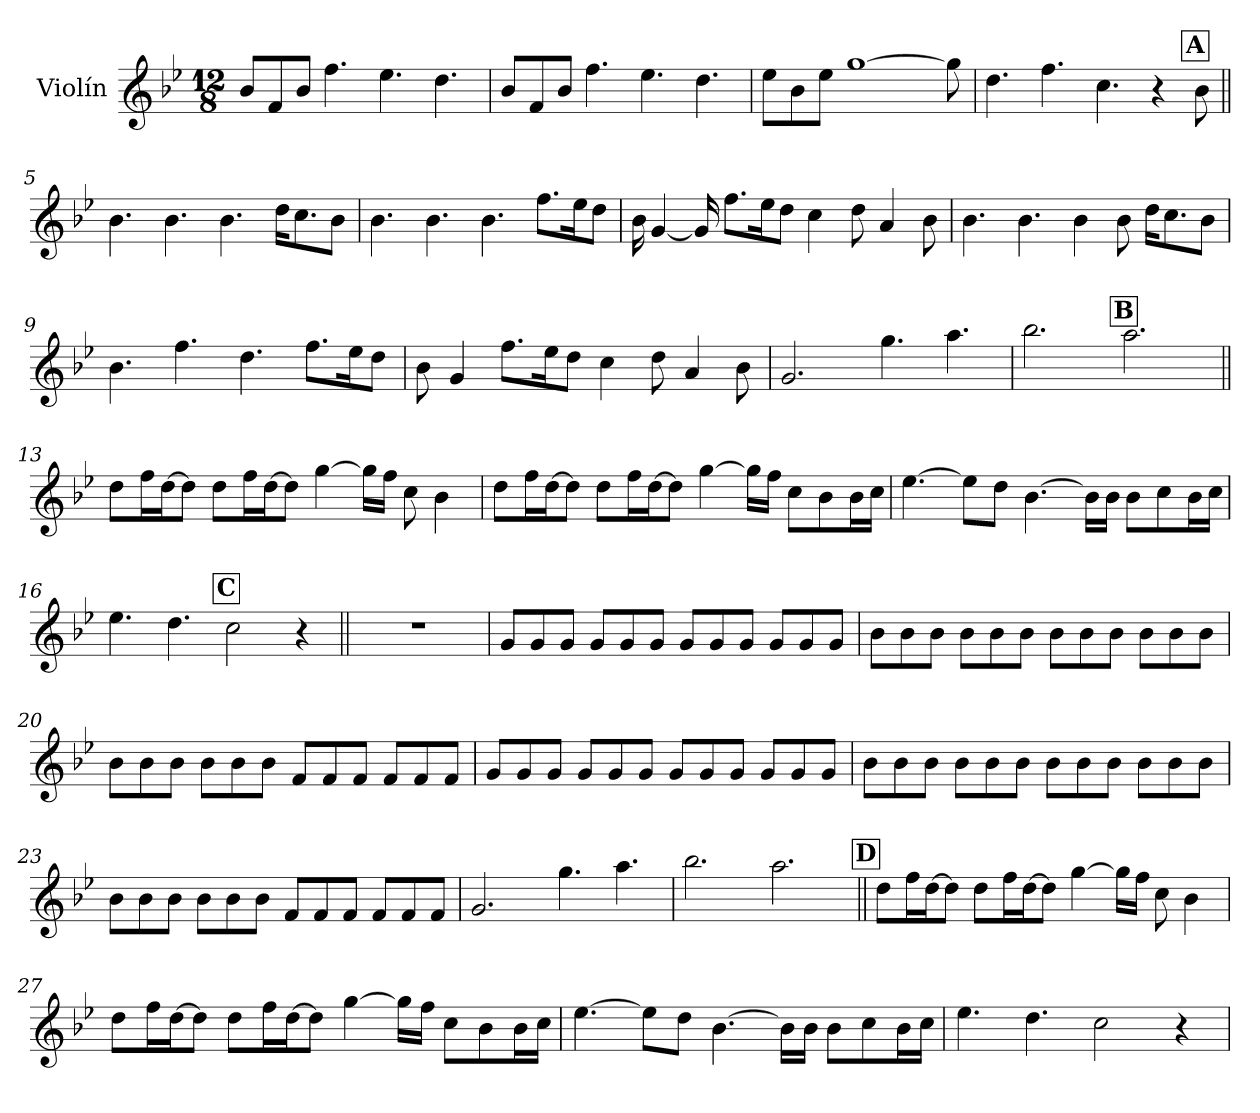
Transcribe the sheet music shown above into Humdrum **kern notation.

**kern
*part1
*staff1
*I"Violín
*I'Vln.
*clefG2
*k[b-e-]
*M12/8
*MM120
=1
8b-/L
8f/
8b-/J
4.ff\
4.ee-\
4.dd\
=2
8b-/L
8f/
8b-/J
4.ff\
4.ee-\
4.dd\
=3
8ee-\L
8b-\
8ee-\J
[1gg
8gg\]
!!LO:REH:place=s1:a:B:fs=14:t=A:qo=5.5
=4
4.dd\
4.ff\
4.cc\
4r
8b-\
=5||
4.b-\
4.b-\
4.b-\
16dd\KL
8.cc\
8b-\J
!!LO:LB:g=z
=6
4.b-\
4.b-\
4.b-\
8.ff\L
16ee-\K
8dd\J
=7
16b-\
[4g/
16g/]
8.ff\L
16ee-\K
8dd\J
4cc\
8dd\
4a/
8b-\
=8
4.b-\
4.b-\
4b-\
8b-\
16dd\KL
8.cc\
8b-\J
=9
4.b-\
4.ff\
4.dd\
8.ff\L
16ee-\K
8dd\J
!!LO:LB:g=z
=10
8b-\
4g/
8.ff\L
16ee-\K
8dd\J
4cc\
8dd\
4a/
8b-\
=11
2.g/
4.gg\
4.aa\
!!LO:REH:place=s1:a:B:fs=14:t=B:qo=3
=12
2.bb-\
2.aa\
=13||
8dd\L
16ff\L
[16dd\J
8dd\J]
8dd\L
16ff\L
[16dd\J
8dd\J]
[4gg\
16gg\LL]
16ff\JJ
8cc\
4b-\
!!LO:LB:g=z
=14
8dd\L
16ff\L
[16dd\J
8dd\J]
8dd\L
16ff\L
[16dd\J
8dd\J]
[4gg\
16gg\LL]
16ff\JJ
8cc\L
8b-\
16b-\L
16cc\JJ
=15
[4.ee-\
8ee-\L]
8dd\J
[4.b-\
16b-\LL]
16b-\JJ
8b-\L
8cc\
16b-\L
16cc\JJ
!!LO:REH:place=s1:a:B:fs=14:t=C:qo=3
=16
4.ee-\
4.dd\
2cc\
4r
=17||
1.r
!!LO:LB:g=z
=18
8g/L
8g/
8g/J
8g/L
8g/
8g/J
8g/L
8g/
8g/J
8g/L
8g/
8g/J
=19
8b-\L
8b-\
8b-\J
8b-\L
8b-\
8b-\J
8b-\L
8b-\
8b-\J
8b-\L
8b-\
8b-\J
=20
8b-\L
8b-\
8b-\J
8b-\L
8b-\
8b-\J
8f/L
8f/
8f/J
8f/L
8f/
8f/J
!!LO:LB:g=z
=21
8g/L
8g/
8g/J
8g/L
8g/
8g/J
8g/L
8g/
8g/J
8g/L
8g/
8g/J
=22
8b-\L
8b-\
8b-\J
8b-\L
8b-\
8b-\J
8b-\L
8b-\
8b-\J
8b-\L
8b-\
8b-\J
=23
8b-\L
8b-\
8b-\J
8b-\L
8b-\
8b-\J
8f/L
8f/
8f/J
8f/L
8f/
8f/J
=24
2.g/
4.gg\
4.aa\
=25
2.bb-\
2.aa\
!!LO:LB:g=z
!!LO:REH:place=s1:a:B:fs=14:t=D
=26||
8dd\L
16ff\L
[16dd\J
8dd\J]
8dd\L
16ff\L
[16dd\J
8dd\J]
[4gg\
16gg\LL]
16ff\JJ
8cc\
4b-\
=27
8dd\L
16ff\L
[16dd\J
8dd\J]
8dd\L
16ff\L
[16dd\J
8dd\J]
[4gg\
16gg\LL]
16ff\JJ
8cc\L
8b-\
16b-\L
16cc\JJ
=28
[4.ee-\
8ee-\L]
8dd\J
[4.b-\
16b-\LL]
16b-\JJ
8b-\L
8cc\
16b-\L
16cc\JJ
=29
4.ee-\
4.dd\
2cc\
4r
=
*-
